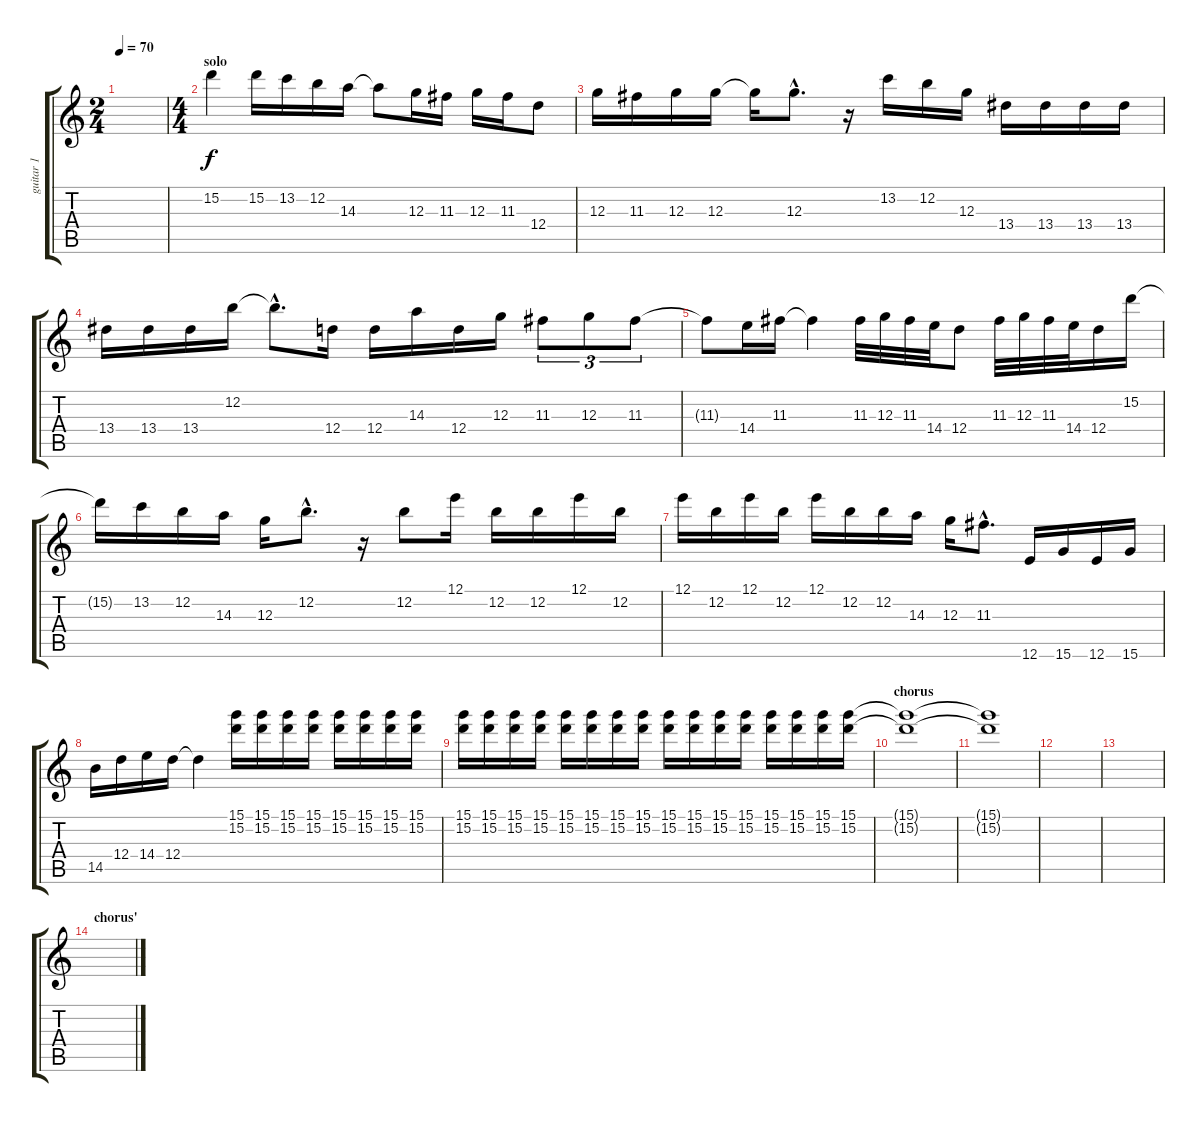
\track ("guitar 1" "guitar 1") {instrument overdrivenguitar}
\staff {score tabs}
\tuning (E4 B3 G3 D3 A2 E2) {hide}
\ts (2 4)
\tempo 70
\clef g2
\ks c
|
\ts (4 4)
\section ("" "solo")
15.2.4 15.2.16 13.2.16 12.2.16 14.3.16 14.3{t}.8 12.3.16 11.3.16 12.3.16 11.3.16 12.4.8 |
12.3.16 11.3.16 12.3.16 12.3.16 12.3{t}.16 12.3{hac}.8{d} r.16 13.2.16 12.2.16 12.3.16 13.4.16 13.4.16 13.4.16 13.4.16 |
13.4.16 13.4.16 13.4.16 12.2.16 12.2{hac t}.8{d} 12.4.16 12.4.16 14.3.16 12.4.16 12.3.16 11.3.8{tu (3 2)} 12.3.8{tu (3 2)} 11.3.8{tu (3 2)} |
11.3{t}.8 14.4.16 11.3.16 11.3{t}.4 11.3.32 12.3.32 11.3.32 14.4.32 12.4.8 11.3.32 12.3.32 11.3.32 14.4.32 12.4.16 15.2.16 |
15.2{t}.16 13.2.16 12.2.16 14.3.16 12.3.16 12.2{hac}.8{d} r.16 12.2.8 12.1.16 12.2.16 12.2.16 12.1.16 12.2.16 |
12.1.16 12.2.16 12.1.16 12.2.16 12.1.16 12.2.16 12.2.16 14.3.16 12.3.16 11.3{hac}.8{d} 12.6.16 15.6.16 12.6.16 15.6.16 |
14.5.16 12.4.16 14.4.16 12.4.16 12.4{t}.4 (15.1 15.2).16 (15.1 15.2).16 (15.1 15.2).16 (15.1 15.2).16 (15.1 15.2).16 (15.1 15.2).16 (15.1 15.2).16 (15.1 15.2).16 |
(15.1 15.2).16 (15.1 15.2).16 (15.1 15.2).16 (15.1 15.2).16 (15.1 15.2).16 (15.1 15.2).16 (15.1 15.2).16 (15.1 15.2).16 (15.1 15.2).16 (15.1 15.2).16 (15.1 15.2).16 (15.1 15.2).16 (15.1 15.2).16 (15.1 15.2).16 (15.1 15.2).16 (15.1 15.2).16 |
\section ("" "chorus")
(15.1{t} 15.2{t}).1 |
(15.1{t} 15.2{t}).1 |
|
|
\section ("" "chorus'")
